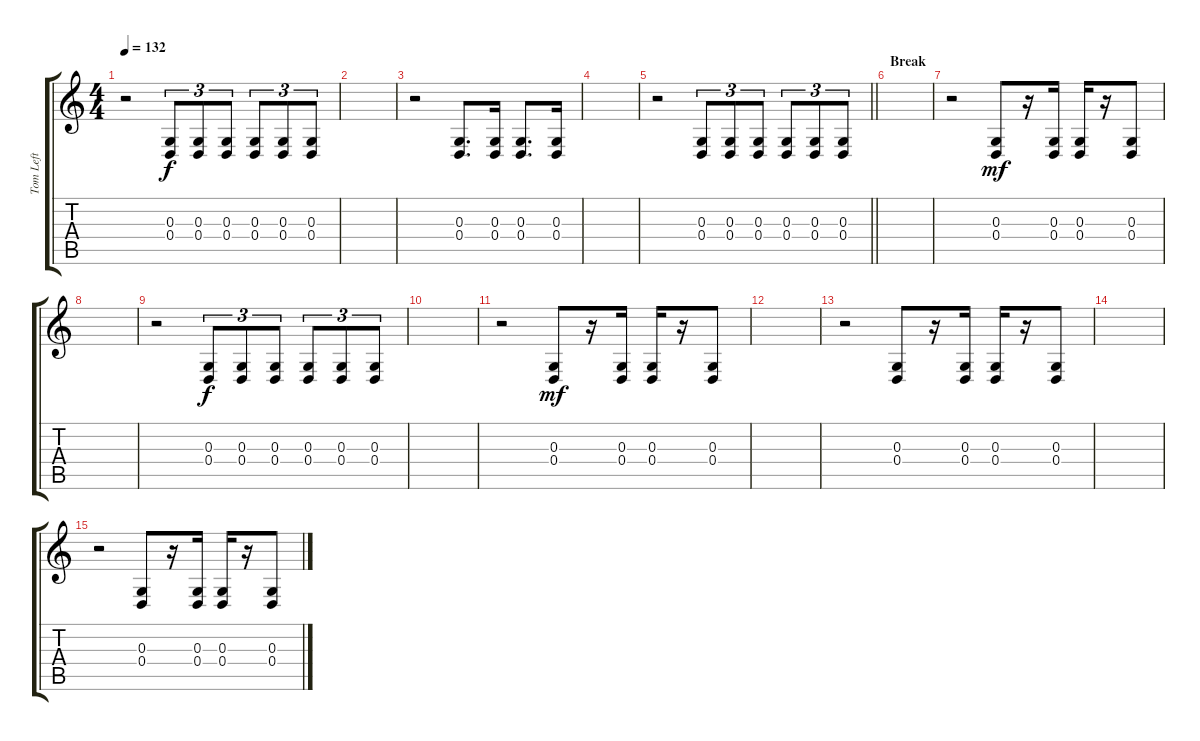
\track ("Tom Left" "Tom Left") {instrument melodictom}
\staff {score tabs}
\tuning (E4 B3 G3 D3 A2 E2) {hide}
\ts (4 4)
\tempo 132
\clef g2
\ks c
r.2{dy f} (0.3 0.4).8{tu (3 2)} (0.3 0.4).8{tu (3 2)} (0.3 0.4).8{tu (3 2)} (0.3 0.4).8{tu (3 2)} (0.3 0.4).8{tu (3 2)} (0.3 0.4).8{tu (3 2)} |
|
r.2 (0.3 0.4).8{d} (0.3 0.4).16 (0.3 0.4).8{d} (0.3 0.4).16 |
|
\barLineRight lightlight
r.2 (0.3 0.4).8{tu (3 2)} (0.3 0.4).8{tu (3 2)} (0.3 0.4).8{tu (3 2)} (0.3 0.4).8{tu (3 2)} (0.3 0.4).8{tu (3 2)} (0.3 0.4).8{tu (3 2)} |
\section ("" "Break")
|
r.2 (0.3 0.4).8{dy mf} r.16 (0.3 0.4).16 (0.3 0.4).16 r.16 (0.3 0.4).8 |
|
r.2 (0.3 0.4).8{tu (3 2) dy f} (0.3 0.4).8{tu (3 2)} (0.3 0.4).8{tu (3 2)} (0.3 0.4).8{tu (3 2)} (0.3 0.4).8{tu (3 2)} (0.3 0.4).8{tu (3 2)} |
|
r.2 (0.3 0.4).8{dy mf} r.16 (0.3 0.4).16 (0.3 0.4).16 r.16 (0.3 0.4).8 |
|
r.2 (0.3 0.4).8 r.16 (0.3 0.4).16 (0.3 0.4).16 r.16 (0.3 0.4).8 |
|
r.2 (0.3 0.4).8 r.16 (0.3 0.4).16 (0.3 0.4).16 r.16 (0.3 0.4).8
